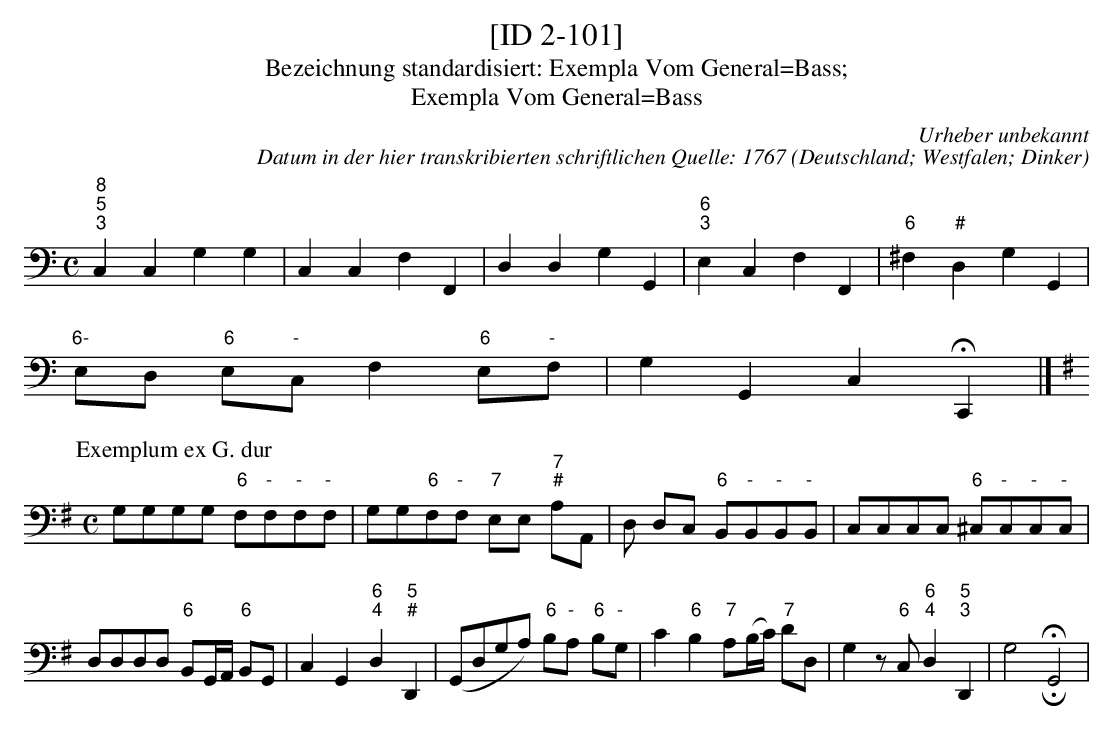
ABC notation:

X:1
T:[ID 2-101]
T:Bezeichnung standardisiert: Exempla Vom General=Bass;
T:Exempla Vom General=Bass
C:Urheber unbekannt
C:Datum in der hier transkribierten schriftlichen Quelle: 1767
O:Deutschland; Westfalen; Dinker
L:1/8
M:C
K:C
V:3 bass
"8;5;3"C,2 C,2 G,2 G,2 | C,2 C,2 F,2 F,,2 | D,2 D,2 G,2 G,,2 | "6;3"E,2 C,2 F,2 F,,2 | "6"^F,2 "#"D,2 G,2 G,,2 |
"6-"E,D, "6"E,"-"C, F,2 "6"E,"-"sF, | G,2 G,,2 C,2 HC,,2 |]
P:Exemplum ex G. dur
[K:G][M:C] G,G,G,G, "6"F,"-"F,"-"F,"-"F, | G,G,"6"F,"-"F, "7"E,E, "7;#"A,A,, | D, D,C, "6"B,,"-"B,,"-"B,,"-"B,, | C,C,C,C, "6"^C,"-"C,"-"C,"-"C, |
D,D,D,D, "6"B,,G,,/A,,/ "6"B,,G,, | C,2 G,,2 "6;4"D,2 "5;#"D,,2 | (G,,D,G,A,) "6"B,"-"A, "6"B,"-"G, | C2"6"B,2 "7"A,(B,/C/) "7"DD, | G,2 z "6"C,"6;4"D,2 "5;3"D,,2 | G,4 H!invertedfermata!G,,4 |
